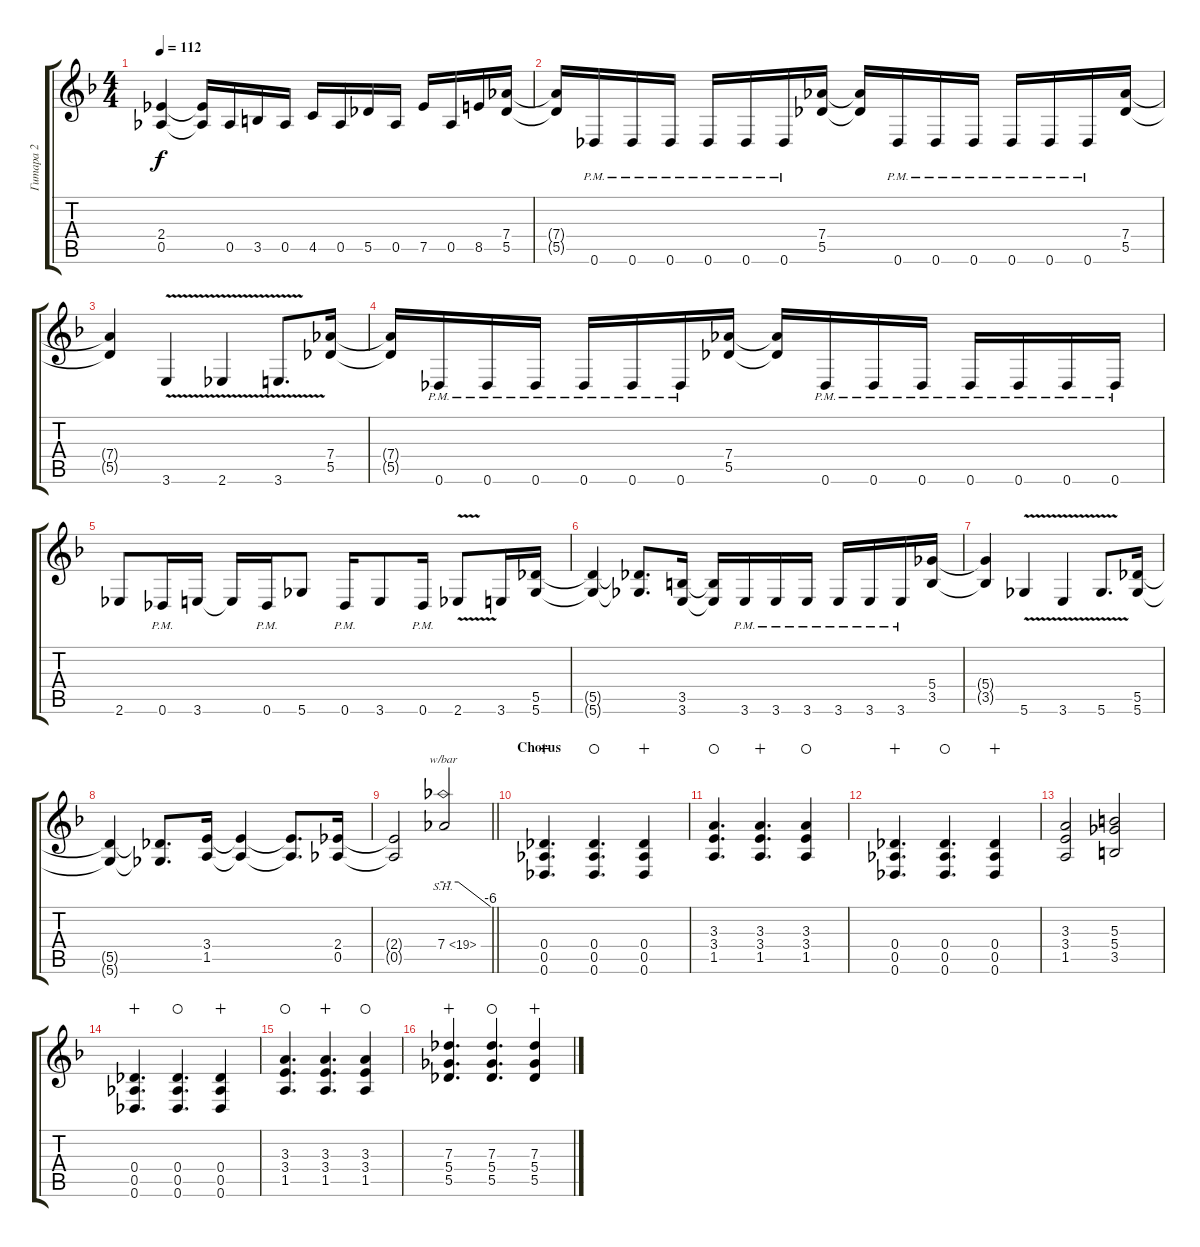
\track ("Гитара 2" "Гитара 2") {instrument distortionguitar}
\staff {score tabs}
\tuning (Eb4 Bb3 Gb3 Db3 Ab2 Db2) {hide}
\ts (4 4)
\tempo 112
\clef g2
\ks dminor
(2.4{t} 0.5{t}).4{dy f} (2.4{t} 0.5{t}).16 0.5.16 3.5.16 0.5.16 4.5.16 0.5.16 5.5.16 0.5.16 7.5.16 0.5.16 8.5.16 (7.4 5.5).16 |
(7.4{t} 5.5{t}).16 0.6{pm}.16 0.6{pm}.16 0.6{pm}.16 0.6{pm}.16 0.6{pm}.16 0.6{pm}.16 (7.4 5.5).16 (7.4{t} 5.5{t}).16 0.6{pm}.16 0.6{pm}.16 0.6{pm}.16 0.6{pm}.16 0.6{pm}.16 0.6{pm}.16 (7.4 5.5).16 |
(7.4{t} 5.5{t}).4 3.6{v}.4 2.6{v}.4 3.6{v}.8{d} (7.4 5.5).16 |
(7.4{t} 5.5{t}).16 0.6{pm}.16 0.6{pm}.16 0.6{pm}.16 0.6{pm}.16 0.6{pm}.16 0.6{pm}.16 (7.4 5.5).16 (7.4{t} 5.5{t}).16 0.6{pm}.16 0.6{pm}.16 0.6{pm}.16 0.6{pm}.16 0.6{pm}.16 0.6{pm}.16 0.6{pm}.16 |
2.6.8 0.6{pm}.16 3.6.16 3.6{t}.16 0.6{pm}.16 5.6.8 0.6{pm}.16 3.6.8 0.6{pm}.16 2.6{v}.8 3.6.16 (5.5 5.6).16 |
(5.5{t} 5.6{t}).4 (5.5{t} 5.6{t}).8{d} (3.5 3.6).16 (3.5{t} 3.6{t}).16 3.6{pm}.16 3.6{pm}.16 3.6{pm}.16 3.6{pm}.16 3.6{pm}.16 3.6{pm}.16 (5.4 3.5).16 |
(5.4{t} 3.5{t}).4 5.6{v}.4 3.6{v}.4 5.6{v}.8{d} (5.5 5.6).16 |
(5.5{t} 5.6{t}).4 (5.5{t} 5.6{t}).8{d} (3.4 1.5).16 (3.4{t} 1.5{t}).4 (3.4{t} 1.5{t}).8{d} (2.4 0.5).16 |
\barLineRight lightlight
(2.4{t} 0.5{t}).2 7.4{sh 12}.2{tbe (custom default 0 0 19 0 60 -24)} |
\section ("" "Chorus")
(0.4 0.5 0.6).4{d wahc} (0.4 0.5 0.6).4{d waho} (0.4 0.5 0.6).4{wahc} |
(3.3 3.4 1.5).4{d waho} (3.3 3.4 1.5).4{d wahc} (3.3 3.4 1.5).4{waho} |
(0.4 0.5 0.6).4{d wahc} (0.4 0.5 0.6).4{d waho} (0.4 0.5 0.6).4{wahc} |
(3.3 3.4 1.5).2 (5.3 5.4 3.5).2 |
(0.4 0.5 0.6).4{d wahc} (0.4 0.5 0.6).4{d waho} (0.4 0.5 0.6).4{wahc} |
(3.3 3.4 1.5).4{d waho} (3.3 3.4 1.5).4{d wahc} (3.3 3.4 1.5).4{waho} |
(7.3 5.4 5.5).4{d wahc} (7.3 5.4 5.5).4{d waho} (7.3 5.4 5.5).4{wahc}
